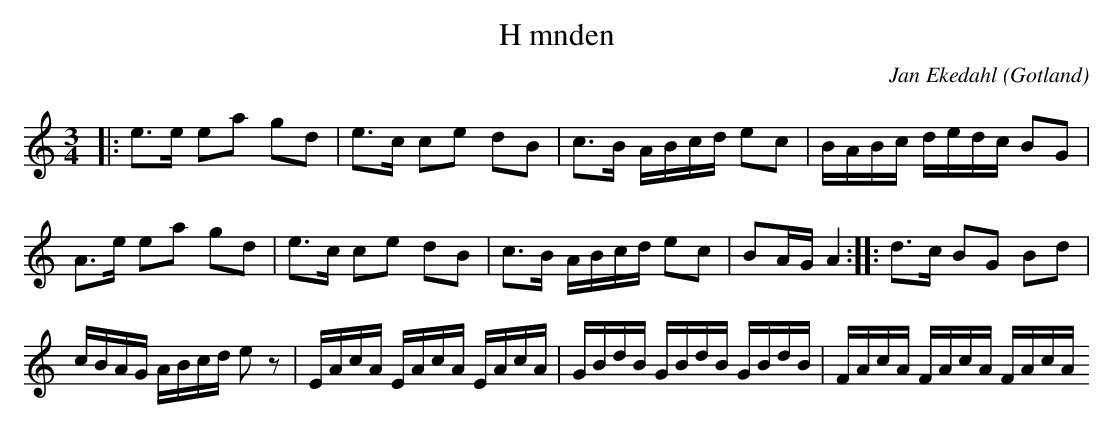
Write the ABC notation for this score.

X:1
T:H mnden
O:Gotland
C:Jan Ekedahl
M:3/4
L:1/8
K:Am
|: e>e ea gd | e>c ce dB | c>B A/B/c/d/ ec | B/A/B/c/ d/e/d/c/ BG | A>e ea gd | e>c ce dB | c>B A/B/c/d/ ec | BA/G/ A2:| |:d>c BG Bd | c/B/A/G/ A/B/c/d/ ez | E/A/c/A/ E/A/c/A/ E/A/c/A/ | G/B/d/B/ G/B/d/B/ G/B/d/B/ | F/A/c/A/ F/A/c/A/ F/A/c/A/ "........"
